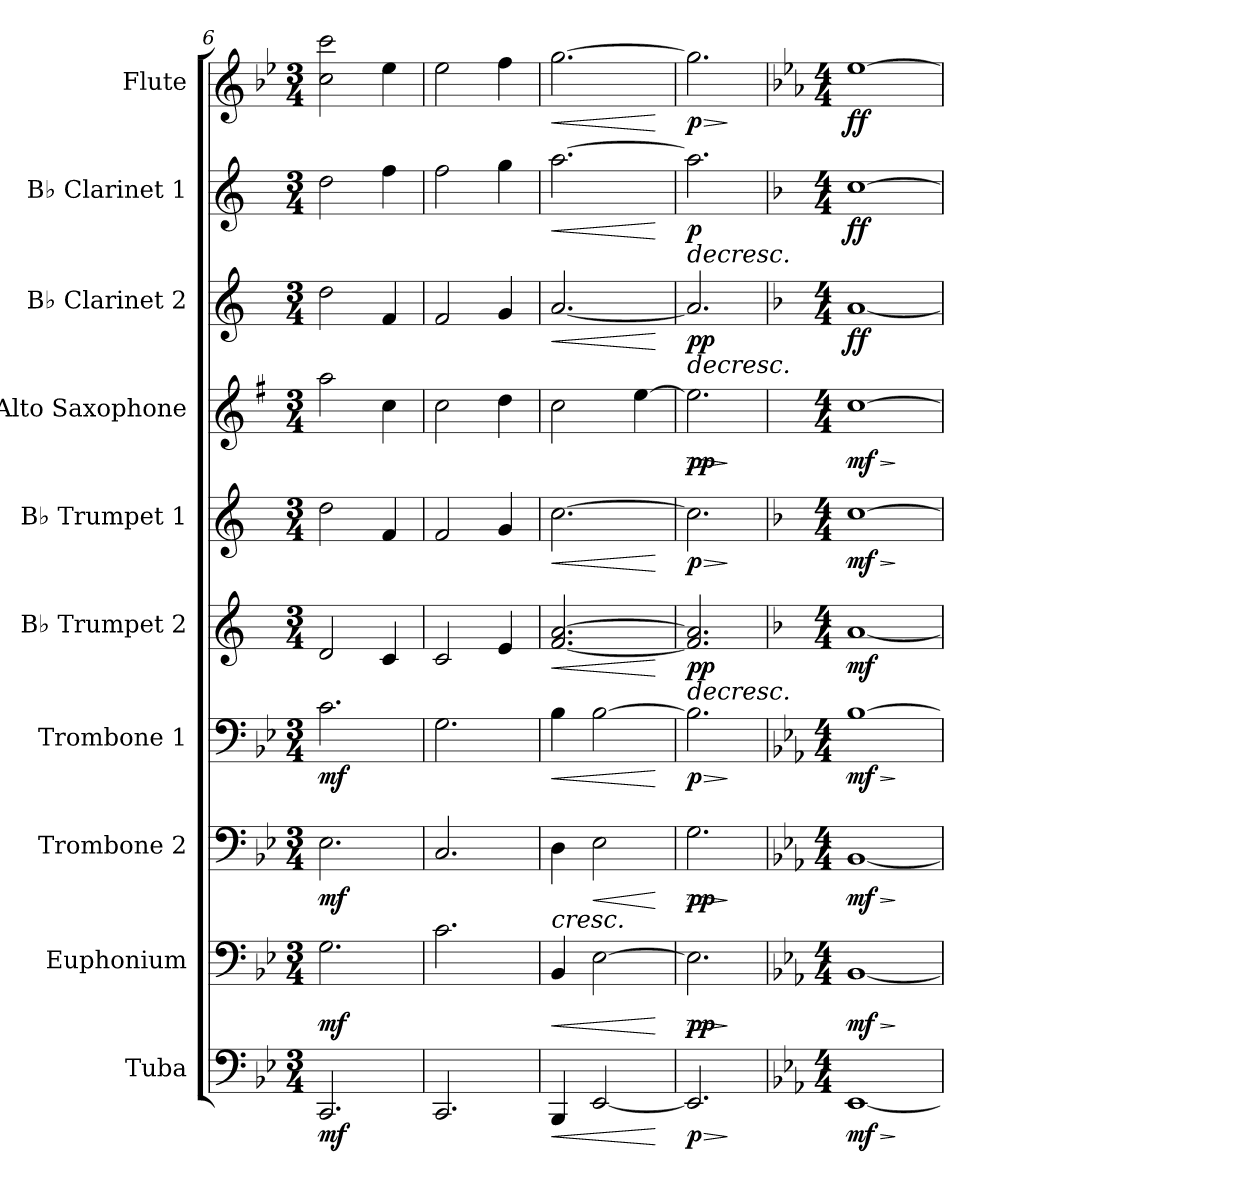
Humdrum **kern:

**kern	**dynam	**kern	**dynam	**kern	**dynam	**kern	**dynam	**kern	**dynam	**kern	**dynam	**kern	**dynam	**kern	**dynam	**kern	**dynam	**kern	**dynam
*part10	*part10	*part9	*part9	*part8	*part8	*part7	*part7	*part6	*part6	*part5	*part5	*part4	*part4	*part3	*part3	*part2	*part2	*part1	*part1
*staff10	*staff10	*staff9	*staff9	*staff8	*staff8	*staff7	*staff7	*staff6	*staff6	*staff5	*staff5	*staff4	*staff4	*staff3	*staff3	*staff2	*staff2	*staff1	*staff1
*I"Tuba	*	*I"Euphonium	*	*I"Trombone 2	*	*I"Trombone 1	*	*I"B♭ Trumpet 2	*	*I"B♭ Trumpet 1	*	*I"Alto Saxophone	*	*I"B♭ Clarinet 2	*	*I"B♭ Clarinet 1	*	*I"Flute	*
*I'Tba.	*	*I'Euph.	*	*I'Tbn.	*	*I'Tbn.	*	*I'B♭ Tpt.	*	*I'B♭ Tpt.	*	*I'A. Sax.	*	*I'B♭ Cl.	*	*I'B♭ Cl.	*	*I'Fl.	*
*clefF4	*	*clefF4	*	*clefF4	*	*clefF4	*	*clefG2	*	*clefG2	*	*clefG2	*	*clefG2	*	*clefG2	*	*clefG2	*
*	*	*	*	*	*	*	*	*ITrd1c2	*	*ITrd1c2	*	*ITrd5c9	*	*ITrd1c2	*	*ITrd1c2	*	*	*
*k[b-e-]	*	*k[b-e-]	*	*k[b-e-]	*	*k[b-e-]	*	*k[b-e-]	*	*k[b-e-]	*	*k[b-e-]	*	*k[b-e-]	*	*k[b-e-]	*	*k[b-e-]	*
*M3/4	*	*M3/4	*	*M3/4	*	*M3/4	*	*M3/4	*	*M3/4	*	*M3/4	*	*M3/4	*	*M3/4	*	*M3/4	*
=6	=6	=6	=6	=6	=6	=6	=6	=6	=6	=6	=6	=6	=6	=6	=6	=6	=6	=6	=6
!	!LO:DY:b	!	!LO:DY:b	!	!LO:DY:b	!	!LO:DY:b	!	!	!	!	!	!	!	!	!	!	!	!
2.CC/	mf	2.G\	mf	2.E-\	mf	2.c\	mf	2c/	.	2cc\	.	2cc\	.	2cc\	.	2cc\	.	2cc\ 2ccc\	.
.	.	.	.	.	.	.	.	4B-/	.	4e-/	.	4e-\	.	4e-/	.	4ee-\	.	4ee-\	.
=7	=7	=7	=7	=7	=7	=7	=7	=7	=7	=7	=7	=7	=7	=7	=7	=7	=7	=7	=7
2.CC/	.	2.c\	.	2.C/	.	2.G\	.	2B-/	.	2e-/	.	2e-\	.	2e-/	.	2ee-\	.	2ee-\	.
.	.	.	.	.	.	.	.	4d/	.	4f/	.	4f\	.	4f/	.	4ff\	.	4ff\	.
=8	=8	=8	=8	=8	=8	=8	=8	=8	=8	=8	=8	=8	=8	=8	=8	=8	=8	=8	=8
!	!LO:HP:b	!	!LO:HP:b	!	!LO:HP:b	!	!LO:HP:b	!	!LO:HP:b	!	!	!	!	!	!	!	!	!	!
!	!	!	!	!	!	!	!	!	!LO:HP:n=1:b	!	!LO:HP:b	!	!	!	!LO:HP:b	!	!	!	!
!	!	!	!	!	!	!	!	!	!	!	!	!	!	!	!LO:HP:n=1:b	!	!LO:HP:b	!	!
!	!	!	!	!	!	!	!	!	!	!	!	!	!	!	!	!	!LO:HP:n=1:b	!	!LO:HP:b
4BBB-/	<	4BB-/	<	4D\	<	4B-\	<	[2.e-/ [2.g/	< <	[2.b-\	<	2e-\	.	[2.g/	< <	[2.gg\	< <	[2.gg\	<
!	!	!	!	!	!LO:HP:b	!	!	!	!	!	!	!	!	!	!	!	!	!	!
[2EE-/	.	[2E-\	.	2E-\	<	[2B-\	.	.	.	.	.	.	.	.	.	.	.	.	.
.	.	.	.	.	.	.	.	.	.	.	.	[4g\	.	.	.	.	.	.	.
.	[	.	[	.	[ [	.	[	.	[	.	[	.	.	.	[	.	[	.	[
!!LO:PB:g=z
=9	=9	=9	=9	=9	=9	=9	=9	=9	=9	=9	=9	=9	=9	=9	=9	=9	=9	=9	=9
!	!LO:HP:b	!	!LO:HP:b	!	!LO:HP:b	!	!LO:HP:b	!	!LO:HP:b	!	!LO:HP:b	!	!LO:HP:b	!	!LO:HP:b	!	!LO:HP:b	!	!LO:HP:b
!	!LO:DY:n=1:b	!	!LO:DY:n=1:b	!	!LO:DY:n=1:b	!	!LO:DY:n=1:b	!	!LO:DY:n=1:b	!	!LO:DY:n=1:b	!	!LO:DY:n=1:b	!	!LO:DY:n=1:b	!	!LO:DY:n=1:b	!	!LO:DY:n=1:b
2.EE-/]	> p	2.E-\]	> pp	2.G\	> pp	2.B-\]	> p	2.e-/] 2.g/]	> pp	2.b-\]	> p	2.g\]	> pp	2.g/]	> pp	2.gg\]	> p	2.gg\]	> p
.	]	.	]	.	]	.	]	.	[	.	]	.	]	.	[	.	[	.	]
=10	=10	=10	=10	=10	=10	=10	=10	=10	=10	=10	=10	=10	=10	=10	=10	=10	=10	=10	=10
*k[b-e-a-]	*	*k[b-e-a-]	*	*k[b-e-a-]	*	*k[b-e-a-]	*	*k[b-e-a-]	*	*k[b-e-a-]	*	*k[b-e-a-]	*	*k[b-e-a-]	*	*k[b-e-a-]	*	*k[b-e-a-]	*
*M4/4	*	*M4/4	*	*M4/4	*	*M4/4	*	*M4/4	*	*M4/4	*	*M4/4	*	*M4/4	*	*M4/4	*	*M4/4	*
!	!LO:HP:b	!	!LO:HP:b	!	!LO:HP:b	!	!LO:HP:b	!	!	!	!LO:HP:b	!	!LO:HP:b	!	!	!	!	!	!
!	!LO:DY:n=1:b	!	!LO:DY:n=1:b	!	!LO:DY:n=1:b	!	!LO:DY:n=1:b	!	!LO:DY:b	!	!LO:DY:n=1:b	!	!LO:DY:n=1:b	!	!LO:DY:b	!	!LO:DY:b	!	!LO:DY:b
[1EE-	> mf	[1BB-	> mf	[1BB-	> mf	[1B-	> mf	[1g	mf	[1b-	> mf	[1e-	> mf	[1g	ff	[1b-	ff	[1ee-	ff
.	]	.	]	.	]	.	]	.	]	.	]	.	]	.	]	.	]	.	.
=	=	=	=	=	=	=	=	=	=	=	=	=	=	=	=	=	=	=	=
*-	*-	*-	*-	*-	*-	*-	*-	*-	*-	*-	*-	*-	*-	*-	*-	*-	*-	*-	*-
